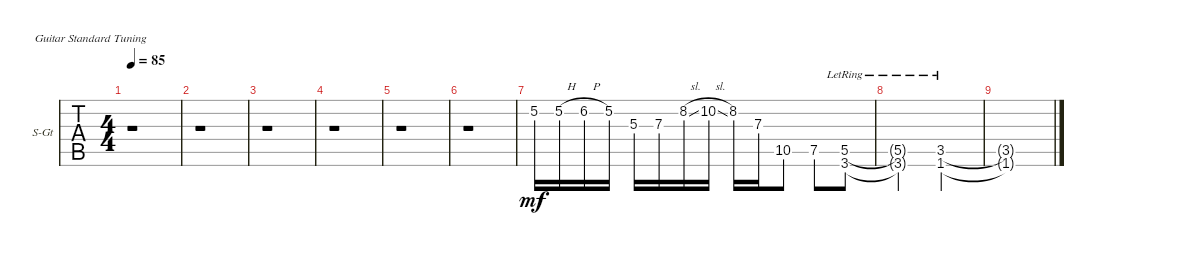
\defaultSystemsLayout 4
\bracketExtendMode groupsimilarinstruments
\firstSystemTrackNameOrientation horizontal
\otherSystemsTrackNameOrientation horizontal
\track ("Steel Guitar" "S-Gt") {instrument acousticguitarsteel}
\staff {tabs}
\tuning (E4 B3 G3 D3 A2 E2)
\ts (4 4)
\tempo 85
\clef g2
\ks c
r.1{dy mf} |
r.1 |
r.1 |
r.1 |
r.1 |
r.1 |
5.2.16 5.2{h}.16 6.2{h}.16 5.2.16 5.3.16 7.3.16 8.2{sl}.16 10.2{sl}.16 8.2.16 7.3.16 10.5.8 7.5.8 (3.6{lr} 5.5).8 |
(5.5{t} 3.6{lr t}).2 (3.5 1.6{lr}).2 |
(3.5{t} 1.6{t}).1
